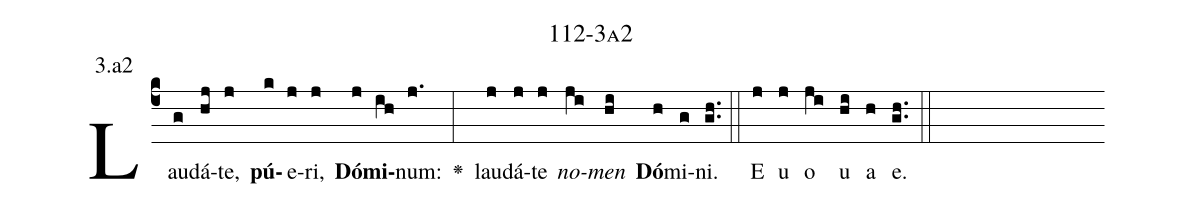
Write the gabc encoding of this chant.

name: 112-3a2;
annotation: 3.a2;
%%
(c4)Lau(g)dá(hj)te,(j) <b>pú</b>(k)e(j)ri,(j) <b>Dó</b>(j)<b>mi</b>(ih)num:(j.) <v>\greheightstar</v>(:) lau(j)dá(j)te(j) <i>no</i>(ji)<i>men</i>(hi) <b>Dó</b>(h)mi(g)ni.(gh..) (::) E(j) u(j) o(ji) u(hi) a(h) e.(gh..) (::)
